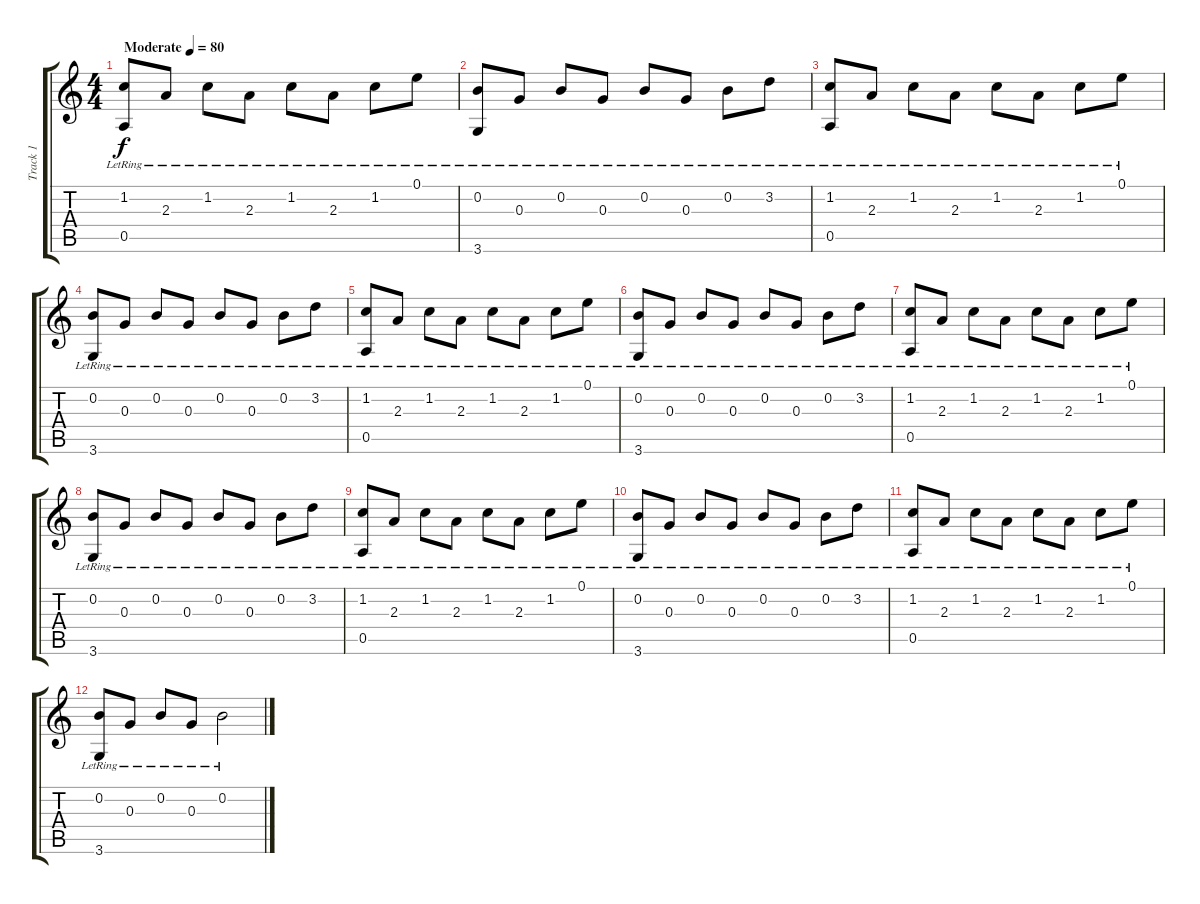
\track ("Track 1" "Track 1") {instrument acousticguitarsteel}
\staff {score tabs}
\tuning (E4 B3 G3 D3 A2 E2) {hide}
\ts (4 4)
\tempo (80 "Moderate")
\clef g2
\ks c
(1.2{lr} 0.5{lr}).8{dy f instrument acousticguitarsteel} 2.3{lr}.8 1.2{lr}.8 2.3{lr}.8 1.2{lr}.8 2.3{lr}.8 1.2{lr}.8 0.1{lr}.8 |
(0.2{lr} 3.6{lr}).8 0.3{lr}.8 0.2{lr}.8 0.3{lr}.8 0.2{lr}.8 0.3{lr}.8 0.2{lr}.8 3.2{lr}.8 |
(1.2{lr} 0.5{lr}).8 2.3{lr}.8 1.2{lr}.8 2.3{lr}.8 1.2{lr}.8 2.3{lr}.8 1.2{lr}.8 0.1{lr}.8 |
(0.2{lr} 3.6{lr}).8 0.3{lr}.8 0.2{lr}.8 0.3{lr}.8 0.2{lr}.8 0.3{lr}.8 0.2{lr}.8 3.2{lr}.8 |
(1.2{lr} 0.5{lr}).8 2.3{lr}.8 1.2{lr}.8 2.3{lr}.8 1.2{lr}.8 2.3{lr}.8 1.2{lr}.8 0.1{lr}.8 |
(0.2{lr} 3.6{lr}).8 0.3{lr}.8 0.2{lr}.8 0.3{lr}.8 0.2{lr}.8 0.3{lr}.8 0.2{lr}.8 3.2{lr}.8 |
(1.2{lr} 0.5{lr}).8 2.3{lr}.8 1.2{lr}.8 2.3{lr}.8 1.2{lr}.8 2.3{lr}.8 1.2{lr}.8 0.1{lr}.8 |
(0.2{lr} 3.6{lr}).8 0.3{lr}.8 0.2{lr}.8 0.3{lr}.8 0.2{lr}.8 0.3{lr}.8 0.2{lr}.8 3.2{lr}.8 |
(1.2{lr} 0.5{lr}).8 2.3{lr}.8 1.2{lr}.8 2.3{lr}.8 1.2{lr}.8 2.3{lr}.8 1.2{lr}.8 0.1{lr}.8 |
(0.2{lr} 3.6{lr}).8 0.3{lr}.8 0.2{lr}.8 0.3{lr}.8 0.2{lr}.8 0.3{lr}.8 0.2{lr}.8 3.2{lr}.8 |
(1.2{lr} 0.5{lr}).8 2.3{lr}.8 1.2{lr}.8 2.3{lr}.8 1.2{lr}.8 2.3{lr}.8 1.2{lr}.8 0.1{lr}.8 |
(0.2{lr} 3.6{lr}).8 0.3{lr}.8 0.2{lr}.8 0.3{lr}.8 0.2{lr}.2
